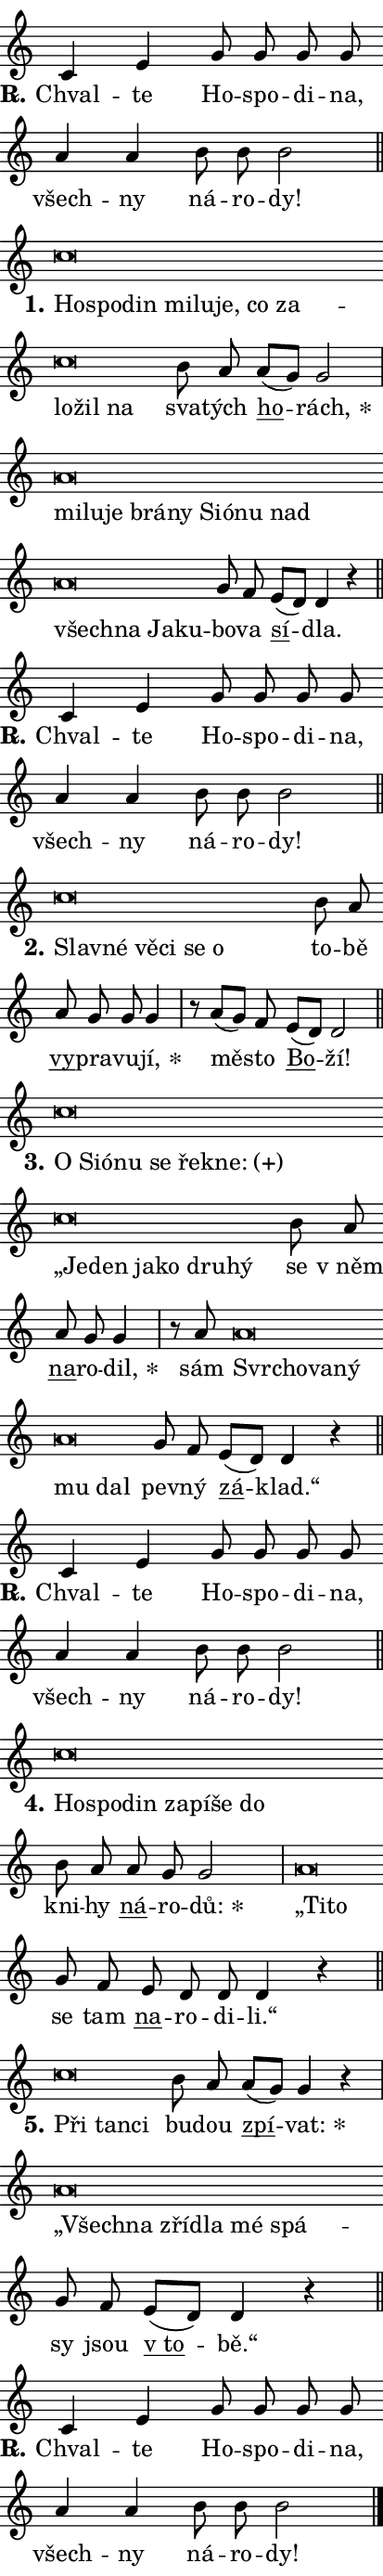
\version "2.22.1"
\header { tagline = "" }
\paper {
  indent = 0\cm
  top-margin = 0\cm
  right-margin = 0\cm
  bottom-margin = 0\cm
  left-margin = 0\cm
  paper-width = 7\cm
  page-breaking = #ly:one-page-breaking
  system-system-spacing.basic-distance = #11
  score-system-spacing.basic-distance = #11.3
  ragged-last = ##f
}


%% Author: Thomas Morley
%% https://lists.gnu.org/archive/html/lilypond-user/2020-05/msg00002.html
#(define (line-position grob)
"Returns position of @var[grob} in current system:
   @code{'start}, if at first time-step
   @code{'end}, if at last time-step
   @code{'middle} otherwise
"
  (let* ((col (ly:item-get-column grob))
         (ln (ly:grob-object col 'left-neighbor))
         (rn (ly:grob-object col 'right-neighbor))
         (col-to-check-left (if (ly:grob? ln) ln col))
         (col-to-check-right (if (ly:grob? rn) rn col))
         (break-dir-left
           (and
             (ly:grob-property col-to-check-left 'non-musical #f)
             (ly:item-break-dir col-to-check-left)))
         (break-dir-right
           (and
             (ly:grob-property col-to-check-right 'non-musical #f)
             (ly:item-break-dir col-to-check-right))))
        (cond ((eqv? 1 break-dir-left) 'start)
              ((eqv? -1 break-dir-right) 'end)
              (else 'middle))))

#(define (tranparent-at-line-position vctor)
  (lambda (grob)
  "Relying on @code{line-position} select the relevant enry from @var{vctor}.
Used to determine transparency,"
    (case (line-position grob)
      ((end) (not (vector-ref vctor 0)))
      ((middle) (not (vector-ref vctor 1)))
      ((start) (not (vector-ref vctor 2))))))

noteHeadBreakVisibility =
#(define-music-function (break-visibility)(vector?)
"Makes @code{NoteHead}s transparent relying on @var{break-visibility}"
#{
  \override NoteHead.transparent =
    #(tranparent-at-line-position break-visibility)
#})

#(define delete-ledgers-for-transparent-note-heads
  (lambda (grob)
    "Reads whether a @code{NoteHead} is transparent.
If so this @code{NoteHead} is removed from @code{'note-heads} from
@var{grob}, which is supposed to be @code{LedgerLineSpanner}.
As a result ledgers are not printed for this @code{NoteHead}"
    (let* ((nhds-array (ly:grob-object grob 'note-heads))
           (nhds-list
             (if (ly:grob-array? nhds-array)
                 (ly:grob-array->list nhds-array)
                 '()))
           ;; Relies on the transparent-property being done before
           ;; Staff.LedgerLineSpanner.after-line-breaking is executed.
           ;; This is fragile ...
           (to-keep
             (remove
               (lambda (nhd)
                 (ly:grob-property nhd 'transparent #f))
               nhds-list)))
      ;; TODO find a better method to iterate over grob-arrays, similiar
      ;; to filter/remove etc for lists
      ;; For now rebuilt from scratch
      (set! (ly:grob-object grob 'note-heads)  '())
      (for-each
        (lambda (nhd)
          (ly:pointer-group-interface::add-grob grob 'note-heads nhd))
        to-keep))))

hideNotes = {
  \noteHeadBreakVisibility #begin-of-line-visible
}
unHideNotes = {
  \noteHeadBreakVisibility #all-visible
}

% work-around for resetting accidentals
% https://lilypond.org/doc/v2.23/Documentation/notation/displaying-rhythms#unmetered-music
cadenzaMeasure = {
  \cadenzaOff
  \partial 1024 s1024
  \cadenzaOn
}

#(define-markup-command (accent layout props text) (markup?)
  "Underline accented syllable"
  (interpret-markup layout props
    #{\markup \override #'(offset . 4.3) \underline { #text }#}))

responsum = \markup \concat {
  "R" \hspace #-1.05 \path #0.1 #'((moveto 0 0.07) (lineto 0.9 0.8)) \hspace #0.05 "."
}

\layout {
    \context {
        \Staff
        \remove "Time_signature_engraver"
        \override LedgerLineSpanner.after-line-breaking = #delete-ledgers-for-transparent-note-heads
    }
    \context {
        \Voice {
            \override NoteHead.output-attributes = #'((class . "notehead"))
            \override Hairpin.height = #0.55
        }
    }
    \context {
        \Lyrics {
            \override StanzaNumber.output-attributes = #'((class . "stanzanumber"))
            \override LyricSpace.minimum-distance = #0.9
            \override LyricText.font-name = #"TeX Gyre Schola"
            \override LyricText.font-size = 1
            \override StanzaNumber.font-name = #"TeX Gyre Schola Bold"
            \override StanzaNumber.font-size = 1
        }
    }
}

% magnetic-lyrics.ily
%
%   written by
%     Jean Abou Samra <jean@abou-samra.fr>
%     Werner Lemberg <wl@gnu.org>
%
%   adapted by
%     Jiri Hon <jiri.hon@gmail.com>
%
% Version 2022-Apr-15

% https://www.mail-archive.com/lilypond-user@gnu.org/msg149350.html

#(define (Left_hyphen_pointer_engraver context)
   "Collect syllable-hyphen-syllable occurrences in lyrics and store
them in properties.  This engraver only looks to the left.  For
example, if the lyrics input is @code{foo -- bar}, it does the
following.

@itemize @bullet
@item
Set the @code{text} property of the @code{LyricHyphen} grob between
@q{foo} and @q{bar} to @code{foo}.

@item
Set the @code{left-hyphen} property of the @code{LyricText} grob with
text @q{foo} to the @code{LyricHyphen} grob between @q{foo} and
@q{bar}.
@end itemize

Use this auxiliary engraver in combination with the
@code{lyric-@/text::@/apply-@/magnetic-@/offset!} hook."
   (let ((hyphen #f)
         (text #f))
     (make-engraver
      (acknowledgers
       ((lyric-syllable-interface engraver grob source-engraver)
        (set! text grob)))
      (end-acknowledgers
       ((lyric-hyphen-interface engraver grob source-engraver)
        ;(when (not (grob::has-interface grob 'lyric-space-interface))
          (set! hyphen grob)));)
      ((stop-translation-timestep engraver)
       (when (and text hyphen)
         (ly:grob-set-object! text 'left-hyphen hyphen))
       (set! text #f)
       (set! hyphen #f)))))

#(define (lyric-text::apply-magnetic-offset! grob)
   "If the space between two syllables is less than the value in
property @code{LyricText@/.details@/.squash-threshold}, move the right
syllable to the left so that it gets concatenated with the left
syllable.

Use this function as a hook for
@code{LyricText@/.after-@/line-@/breaking} if the
@code{Left_@/hyphen_@/pointer_@/engraver} is active."
   (let ((hyphen (ly:grob-object grob 'left-hyphen #f)))
     (when hyphen
       (let ((left-text (ly:spanner-bound hyphen LEFT)))
         (when (grob::has-interface left-text 'lyric-syllable-interface)
           (let* ((common (ly:grob-common-refpoint grob left-text X))
                  (this-x-ext (ly:grob-extent grob common X))
                  (left-x-ext
                   (begin
                     ;; Trigger magnetism for left-text.
                     (ly:grob-property left-text 'after-line-breaking)
                     (ly:grob-extent left-text common X)))
                  ;; `delta` is the gap width between two syllables.
                  (delta (- (interval-start this-x-ext)
                            (interval-end left-x-ext)))
                  (details (ly:grob-property grob 'details))
                  (threshold (assoc-get 'squash-threshold details 0.2)))
             (when (< delta threshold)
               (let* (;; We have to manipulate the input text so that
                      ;; ligatures crossing syllable boundaries are not
                      ;; disabled.  For languages based on the Latin
                      ;; script this is essentially a beautification.
                      ;; However, for non-Western scripts it can be a
                      ;; necessity.
                      (lt (ly:grob-property left-text 'text))
                      (rt (ly:grob-property grob 'text))
                      (is-space (grob::has-interface hyphen 'lyric-space-interface))
                      (space (if is-space " " ""))
                      (space-markup (grob-interpret-markup grob " "))
                      (space-size (interval-length (ly:stencil-extent space-markup X)))
                      (extra-delta (if is-space space-size 0))
                      ;; Append new syllable.
                      (ltrt-space (if (and (string? lt) (string? rt))
                                (string-append lt space rt)
                                (make-concat-markup (list lt space rt))))
                      ;; Right-align `ltrt` to the right side.
                      (ltrt-space-markup (grob-interpret-markup
                               grob
                               (make-translate-markup
                                (cons (interval-length this-x-ext) 0)
                                (make-right-align-markup ltrt-space)))))
                 (begin
                   ;; Don't print `left-text`.
                   (ly:grob-set-property! left-text 'stencil #f)
                   ;; Set text and stencil (which holds all collected
                   ;; syllables so far) and shift it to the left.
                   (ly:grob-set-property! grob 'text ltrt-space)
                   (ly:grob-set-property! grob 'stencil ltrt-space-markup)
                   (ly:grob-translate-axis! grob (- (- delta extra-delta)) X))))))))))


#(define (lyric-hyphen::displace-bounds-first grob)
   ;; Make very sure this callback isn't triggered too early.
   (let ((left (ly:spanner-bound grob LEFT))
         (right (ly:spanner-bound grob RIGHT)))
     (ly:grob-property left 'after-line-breaking)
     (ly:grob-property right 'after-line-breaking)
     (ly:lyric-hyphen::print grob)))

squashThreshold = #0.4

\layout {
  \context {
    \Lyrics
    \consists #Left_hyphen_pointer_engraver
    \override LyricText.after-line-breaking =
      #lyric-text::apply-magnetic-offset!
    \override LyricHyphen.stencil = #lyric-hyphen::displace-bounds-first
    \override LyricText.details.squash-threshold = \squashThreshold
    \override LyricHyphen.minimum-distance = 0
    \override LyricHyphen.minimum-length = \squashThreshold
  }
}

squash = \override LyricText.details.squash-threshold = 9999
unSquash = \override LyricText.details.squash-threshold = \squashThreshold

left = \override LyricText.self-alignment-X = #LEFT
unLeft = \revert LyricText.self-alignment-X

starOffset = #(lambda (grob) 
                (let ((x_offset (ly:self-alignment-interface::aligned-on-x-parent grob)))
                  (if (= x_offset 0) 0 (+ x_offset 1.2))))

star = #(define-music-function (syllable)(string?)
"Append star separator at the end of a syllable"
#{
  \once \override LyricText.X-offset = #starOffset
  \lyricmode { \markup {
    #syllable
    \override #'((font-name . "TeX Gyre Schola Bold")) \hspace #0.2 \lower #0.65 \larger "*"
  } }
#})

starAccent = #(define-music-function (syllable)(string?)
"Append star separator at the end of a syllable and make accent"
#{
  \once \override LyricText.X-offset = #starOffset
  \lyricmode { \markup {
    \accent #syllable
    \override #'((font-name . "TeX Gyre Schola Bold")) \hspace #0.2 \lower #0.65 \larger "*"
  } }
#})

breath = #(define-music-function (syllable)(string?)
"Append breathing indicator at the end of a syllable"
#{
  \lyricmode { \markup { #syllable "+" } }
#})

optionalBreath = #(define-music-function (syllable)(string?)
"Append optional breathing indicator at the end of a syllable"
#{
  \lyricmode { \markup { #syllable "(+)" } }
#})


\score {
    <<
        \new Voice = "melody" { \cadenzaOn \key c \major \relative { c'4 e g8 g g g \bar "" a4 a b8 b b2 \cadenzaMeasure \bar "||" \break } }
        \new Lyrics \lyricsto "melody" { \lyricmode { \set stanza = \responsum
Chval -- te Ho -- spo -- di -- na, všech -- ny ná -- ro -- dy! } }
    >>
    \layout {}
}

\score {
    <<
        \new Voice = "melody" { \cadenzaOn \key c \major \relative { c''\breve*1/16 \hideNotes \breve*1/16 \bar "" \breve*1/16 \bar "" \breve*1/16 \bar "" \breve*1/16 \bar "" \breve*1/16 \bar "" \breve*1/16 \bar "" \breve*1/16 \bar "" \breve*1/16 \bar "" \breve*1/16 \breve*1/16 \bar "" \unHideNotes b8 a \bar "" a[( g)] g2 \cadenzaMeasure \bar "|" a\breve*1/16 \hideNotes \breve*1/16 \bar "" \breve*1/16 \bar "" \breve*1/16 \bar "" \breve*1/16 \bar "" \breve*1/16 \bar "" \breve*1/16 \bar "" \breve*1/16 \bar "" \breve*1/16 \bar "" \breve*1/16 \bar "" \breve*1/16 \bar "" \breve*1/16 \breve*1/16 \bar "" \unHideNotes g8 f \bar "" e[( d)] d4 r \cadenzaMeasure \bar "||" \break } }
        \new Lyrics \lyricsto "melody" { \lyricmode { \set stanza = "1."
\left Ho -- \squash spo -- din mi -- lu -- je, co za -- lo -- žil na \unLeft \unSquash sva -- tých \markup \accent ho -- \star rách, \left mi -- \squash lu -- je brá -- ny Si -- ó -- nu nad všech -- na Ja -- ku -- \unLeft \unSquash bo -- va \markup \accent sí -- dla. } }
    >>
    \layout {}
}

\score {
    <<
        \new Voice = "melody" { \cadenzaOn \key c \major \relative { c'4 e g8 g g g \bar "" a4 a b8 b b2 \cadenzaMeasure \bar "||" \break } }
        \new Lyrics \lyricsto "melody" { \lyricmode { \set stanza = \responsum
Chval -- te Ho -- spo -- di -- na, všech -- ny ná -- ro -- dy! } }
    >>
    \layout {}
}

\score {
    <<
        \new Voice = "melody" { \cadenzaOn \key c \major \relative { c''\breve*1/16 \hideNotes \breve*1/16 \bar "" \breve*1/16 \bar "" \breve*1/16 \bar "" \breve*1/16 \breve*1/16 \bar "" \unHideNotes b8 a \bar "" a g g g4 \cadenzaMeasure \bar "|" r8 a[( g)] f \bar "" e[( d)] d2 \cadenzaMeasure \bar "||" \break } }
        \new Lyrics \lyricsto "melody" { \lyricmode { \set stanza = "2."
\left Slav -- \squash né vě -- ci se o \unLeft \unSquash to -- bě \markup \accent vy -- pra -- vu -- \star jí, mě -- sto \markup \accent Bo -- ží! } }
    >>
    \layout {}
}

\score {
    <<
        \new Voice = "melody" { \cadenzaOn \key c \major \relative { c''\breve*1/16 \hideNotes \breve*1/16 \bar "" \breve*1/16 \bar "" \breve*1/16 \bar "" \breve*1/16 \bar "" \breve*1/16 \bar "" \breve*1/16 \bar "" \breve*1/16 \bar "" \breve*1/16 \bar "" \breve*1/16 \bar "" \breve*1/16 \bar "" \breve*1/16 \breve*1/16 \bar "" \unHideNotes b8 a \bar "" a g g4 \cadenzaMeasure \bar "|" r8 a8 a\breve*1/16 \hideNotes \breve*1/16 \bar "" \breve*1/16 \bar "" \breve*1/16 \bar "" \breve*1/16 \breve*1/16 \bar "" \unHideNotes g8 f \bar "" e[( d)] d4 r \cadenzaMeasure \bar "||" \break } }
        \new Lyrics \lyricsto "melody" { \lyricmode { \set stanza = "3."
\left O \squash Si -- ó -- nu se řek -- \optionalBreath ne: „Je -- den ja -- ko dru -- hý \unLeft \unSquash se "v něm" \markup \accent na -- ro -- \star dil, sám \left Svr -- \squash cho -- va -- ný mu dal \unLeft \unSquash pev -- ný \markup \accent zá -- klad.“ } }
    >>
    \layout {}
}

\score {
    <<
        \new Voice = "melody" { \cadenzaOn \key c \major \relative { c'4 e g8 g g g \bar "" a4 a b8 b b2 \cadenzaMeasure \bar "||" \break } }
        \new Lyrics \lyricsto "melody" { \lyricmode { \set stanza = \responsum
Chval -- te Ho -- spo -- di -- na, všech -- ny ná -- ro -- dy! } }
    >>
    \layout {}
}

\score {
    <<
        \new Voice = "melody" { \cadenzaOn \key c \major \relative { c''\breve*1/16 \hideNotes \breve*1/16 \bar "" \breve*1/16 \bar "" \breve*1/16 \bar "" \breve*1/16 \bar "" \breve*1/16 \breve*1/16 \bar "" \unHideNotes b8 a \bar "" a g g2 \cadenzaMeasure \bar "|" a\breve*1/16 \hideNotes \breve*1/16 \bar "" \unHideNotes g8 f \bar "" e d d d4 r \cadenzaMeasure \bar "||" \break } }
        \new Lyrics \lyricsto "melody" { \lyricmode { \set stanza = "4."
\left Ho -- \squash spo -- din za -- pí -- še do \unLeft \unSquash kni -- hy \markup \accent ná -- ro -- \star dů: \left „Ti -- \squash to \unLeft \unSquash se tam \markup \accent na -- ro -- di -- li.“ } }
    >>
    \layout {}
}

\score {
    <<
        \new Voice = "melody" { \cadenzaOn \key c \major \relative { c''\breve*1/16 \hideNotes \breve*1/16 \breve*1/16 \bar "" \unHideNotes b8 a \bar "" a[( g)] g4 r \cadenzaMeasure \bar "|" a\breve*1/16 \hideNotes \breve*1/16 \bar "" \breve*1/16 \bar "" \breve*1/16 \bar "" \breve*1/16 \breve*1/16 \bar "" \unHideNotes g8 f \bar "" e[( d)] d4 r \cadenzaMeasure \bar "||" \break } }
        \new Lyrics \lyricsto "melody" { \lyricmode { \set stanza = "5."
\left Při \squash tan -- ci \unLeft \unSquash bu -- dou \markup \accent zpí -- \star vat: \left „Všech -- \squash na zří -- dla mé spá -- \unLeft \unSquash sy jsou \markup \accent "v to" -- bě.“ } }
    >>
    \layout {}
}

\score {
    <<
        \new Voice = "melody" { \cadenzaOn \key c \major \relative { c'4 e g8 g g g \bar "" a4 a b8 b b2 \cadenzaMeasure \bar "||" \break } \bar "|." }
        \new Lyrics \lyricsto "melody" { \lyricmode { \set stanza = \responsum
Chval -- te Ho -- spo -- di -- na, všech -- ny ná -- ro -- dy! } }
    >>
    \layout {}
}
